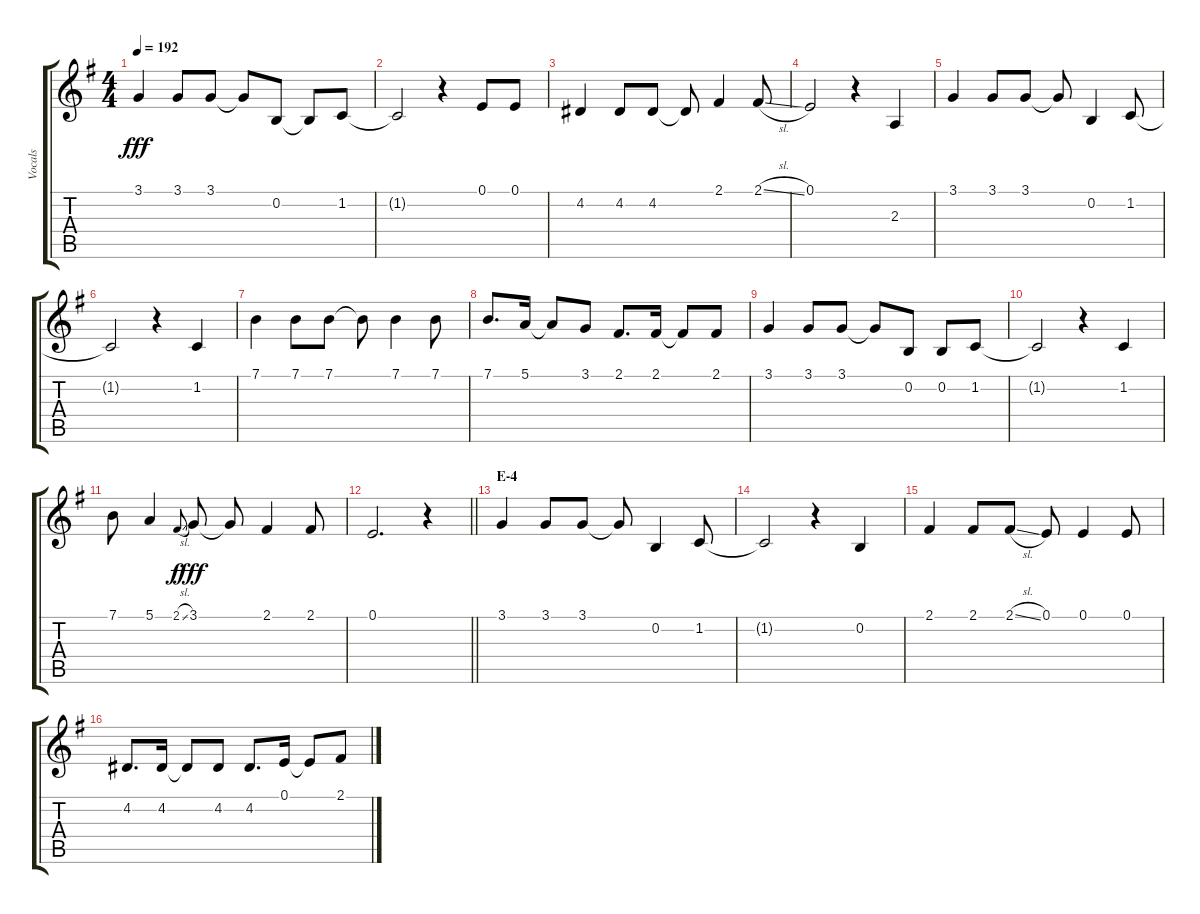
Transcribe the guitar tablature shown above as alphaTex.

\track ("Vocals" "Vocals") {instrument voiceoohs}
\staff {score tabs}
\tuning (E4 B3 G3 D3 A2 E2) {hide}
\ts (4 4)
\tempo 192
\clef g2
\ks g
3.1.4{dy fff} 3.1.8 3.1.8 3.1{t}.8 0.2.8 0.2{t}.8 1.2.8 |
1.2{t}.2 r.4 0.1.8 0.1.8 |
4.2.4 4.2.8 4.2.8 4.2{t}.8 2.1.4 2.1{sl}.8 |
0.1.2 r.4 2.3.4 |
3.1.4 3.1.8 3.1.8 3.1{t}.8 0.2.4 1.2.8 |
1.2{t}.2 r.4 1.2.4 |
7.1.4 7.1.8 7.1.8 7.1{t}.8 7.1.4 7.1.8 |
7.1.8{d} 5.1.16 5.1{t}.8 3.1.8 2.1.8{d} 2.1.16 2.1{t}.8 2.1.8 |
3.1.4 3.1.8 3.1.8 3.1{t}.8 0.2.8 0.2.8 1.2.8 |
1.2{t}.2 r.4 1.2.4 |
7.1.8 5.1.4 2.1{sl}.8{gr onbeat dy f} 3.1.8{dy fff} 3.1{t}.8 2.1.4 2.1.8 |
\barLineRight lightlight
0.1.2{d} r.4 |
\section ("" "E-4")
3.1.4 3.1.8 3.1.8 3.1{t}.8 0.2.4 1.2.8 |
1.2{t}.2 r.4 0.2.4 |
2.1.4 2.1.8 2.1{sl}.8 0.1.8 0.1.4 0.1.8 |
4.2.8{d} 4.2.16 4.2{t}.8 4.2.8 4.2.8{d} 0.1.16 0.1{t}.8 2.1.8
